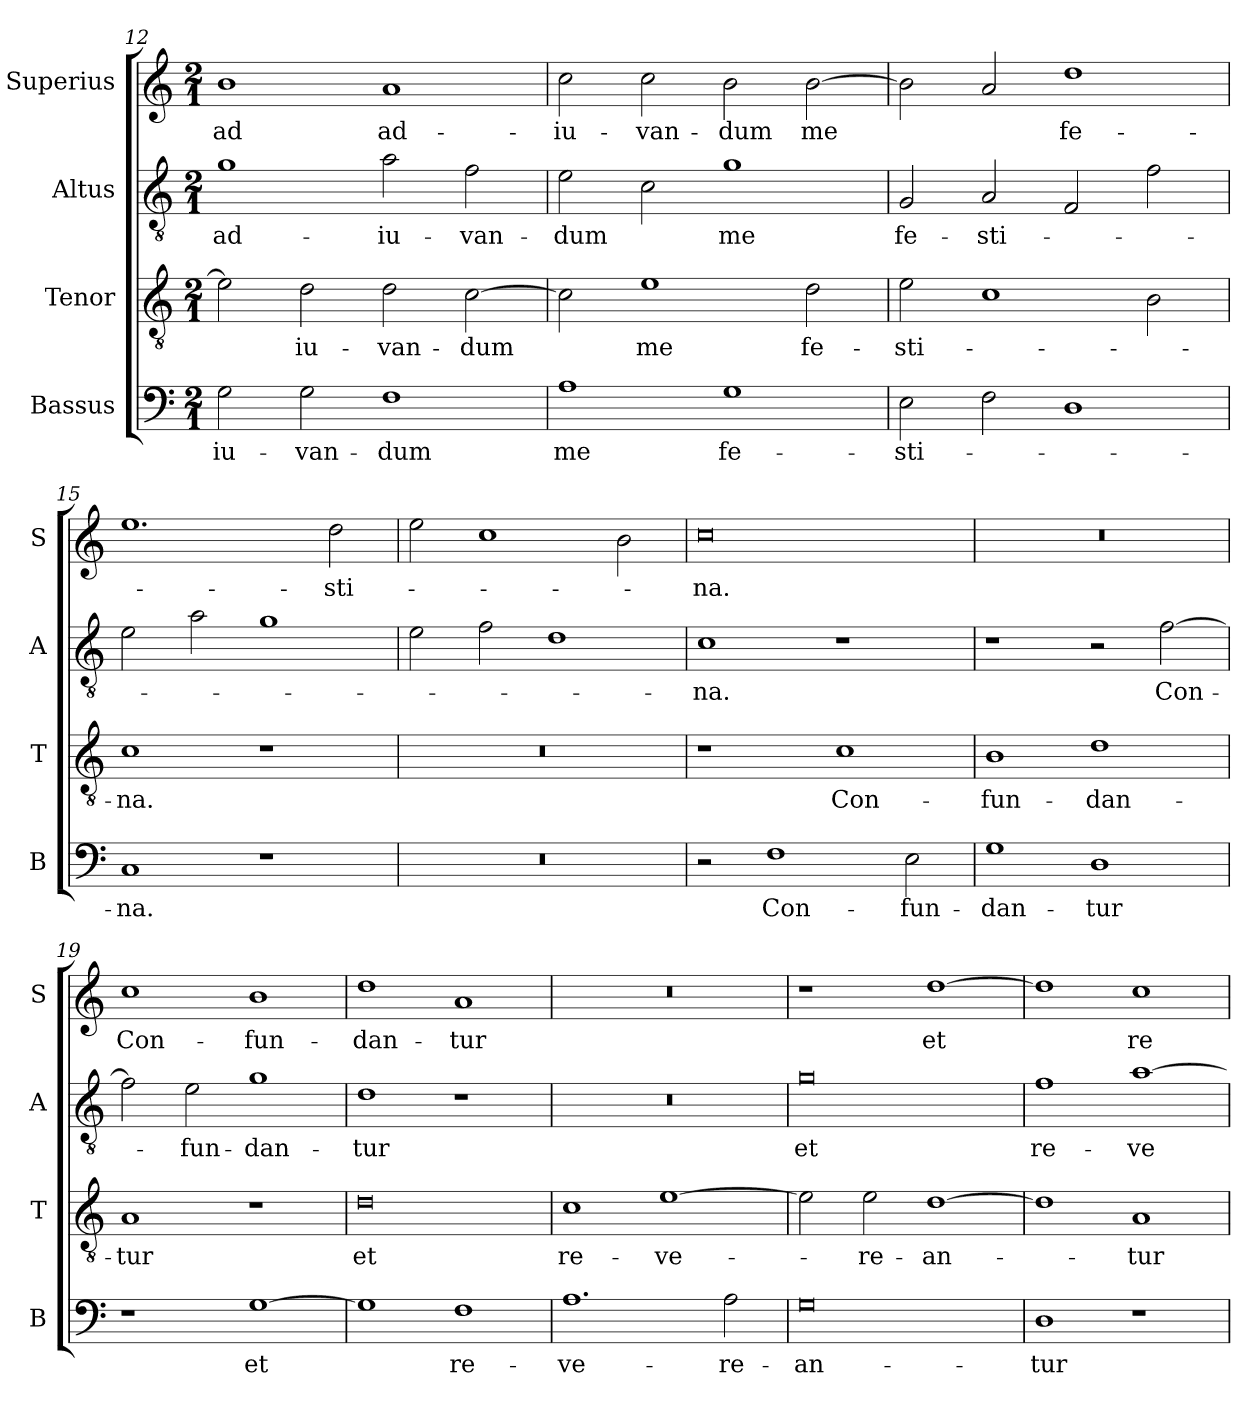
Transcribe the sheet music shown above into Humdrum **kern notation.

**kern	**text	**kern	**text	**kern	**text	**kern	**text
*part4	*part4	*part3	*part3	*part2	*part2	*part1	*part1
*staff4	*staff4	*staff3	*staff3	*staff2	*staff2	*staff1	*staff1
*I"Bassus	*	*I"Tenor	*	*I"Altus	*	*I"Superius	*
*I'B	*	*I'T	*	*I'A	*	*I'S	*
*clefF4	*	*clefGv2	*	*clefGv2	*	*clefG2	*
*k[]	*	*k[]	*	*k[]	*	*k[]	*
*M2/1	*	*M2/1	*	*M2/1	*	*M2/1	*
=12	=12	=12	=12	=12	=12	=12	=12
2G	-iu-	2e]	.	1g	ad-	1b	ad
2G	-van-	2d	-iu-	.	.	.	.
1F	-dum	2d	-van-	2a	-iu-	1a	ad-
.	.	[2c	-dum	2f	-van-	.	.
=13	=13	=13	=13	=13	=13	=13	=13
1A	me	2c]	.	2e	-dum	2cc	-iu-
.	.	1e	me	2c	.	2cc	-van-
1G	fe-	.	.	1g	me	2b	-dum
.	.	2d	fe-	.	.	[2b	me
=14	=14	=14	=14	=14	=14	=14	=14
2E	-sti-	2e	-sti-	2G	fe-	2b]	.
2F	.	1c	.	2A	-sti-	2a	.
1D	.	.	.	2F	.	1dd	fe-
.	.	2B	.	2f	.	.	.
=15	=15	=15	=15	=15	=15	=15	=15
1C	-na.	1c	-na.	2e	.	1.ee	.
.	.	.	.	2a	.	.	.
1r	.	1r	.	1g	.	.	.
.	.	.	.	.	.	2dd	-sti-
=16	=16	=16	=16	=16	=16	=16	=16
0r	.	0r	.	2e	.	2ee	.
.	.	.	.	2f	.	1cc	.
.	.	.	.	1d	.	.	.
.	.	.	.	.	.	2b	.
=17	=17	=17	=17	=17	=17	=17	=17
2r	.	1r	.	1c	-na.	0cc	-na.
1F	Con-	.	.	.	.	.	.
.	.	1c	Con-	1r	.	.	.
2E	-fun-	.	.	.	.	.	.
=18	=18	=18	=18	=18	=18	=18	=18
1G	-dan-	1B	-fun-	1r	.	0r	.
1D	-tur	1d	-dan-	2r	.	.	.
.	.	.	.	[2f	Con-	.	.
=19	=19	=19	=19	=19	=19	=19	=19
1r	.	1A	-tur	2f]	.	1cc	Con-
.	.	.	.	2e	-fun-	.	.
[1G	et	1r	.	1g	-dan-	1b	-fun-
=20	=20	=20	=20	=20	=20	=20	=20
1G]	.	0d	et	1d	-tur	1dd	-dan-
1F	re-	.	.	1r	.	1a	-tur
=21	=21	=21	=21	=21	=21	=21	=21
1.A	-ve-	1c	re-	0r	.	0r	.
.	.	[1e	-ve-	.	.	.	.
2A	-re-	.	.	.	.	.	.
=22	=22	=22	=22	=22	=22	=22	=22
0G	-an-	2e]	.	0g	et	1r	.
.	.	2e	-re-	.	.	.	.
.	.	[1d	-an-	.	.	[1dd	et
=23	=23	=23	=23	=23	=23	=23	=23
1D	-tur	1d]	.	1f	re-	1dd]	.
1r	.	1A	-tur	[1a	-ve-	1cc	re-
=	=	=	=	=	=	=	=
*-	*-	*-	*-	*-	*-	*-	*-
